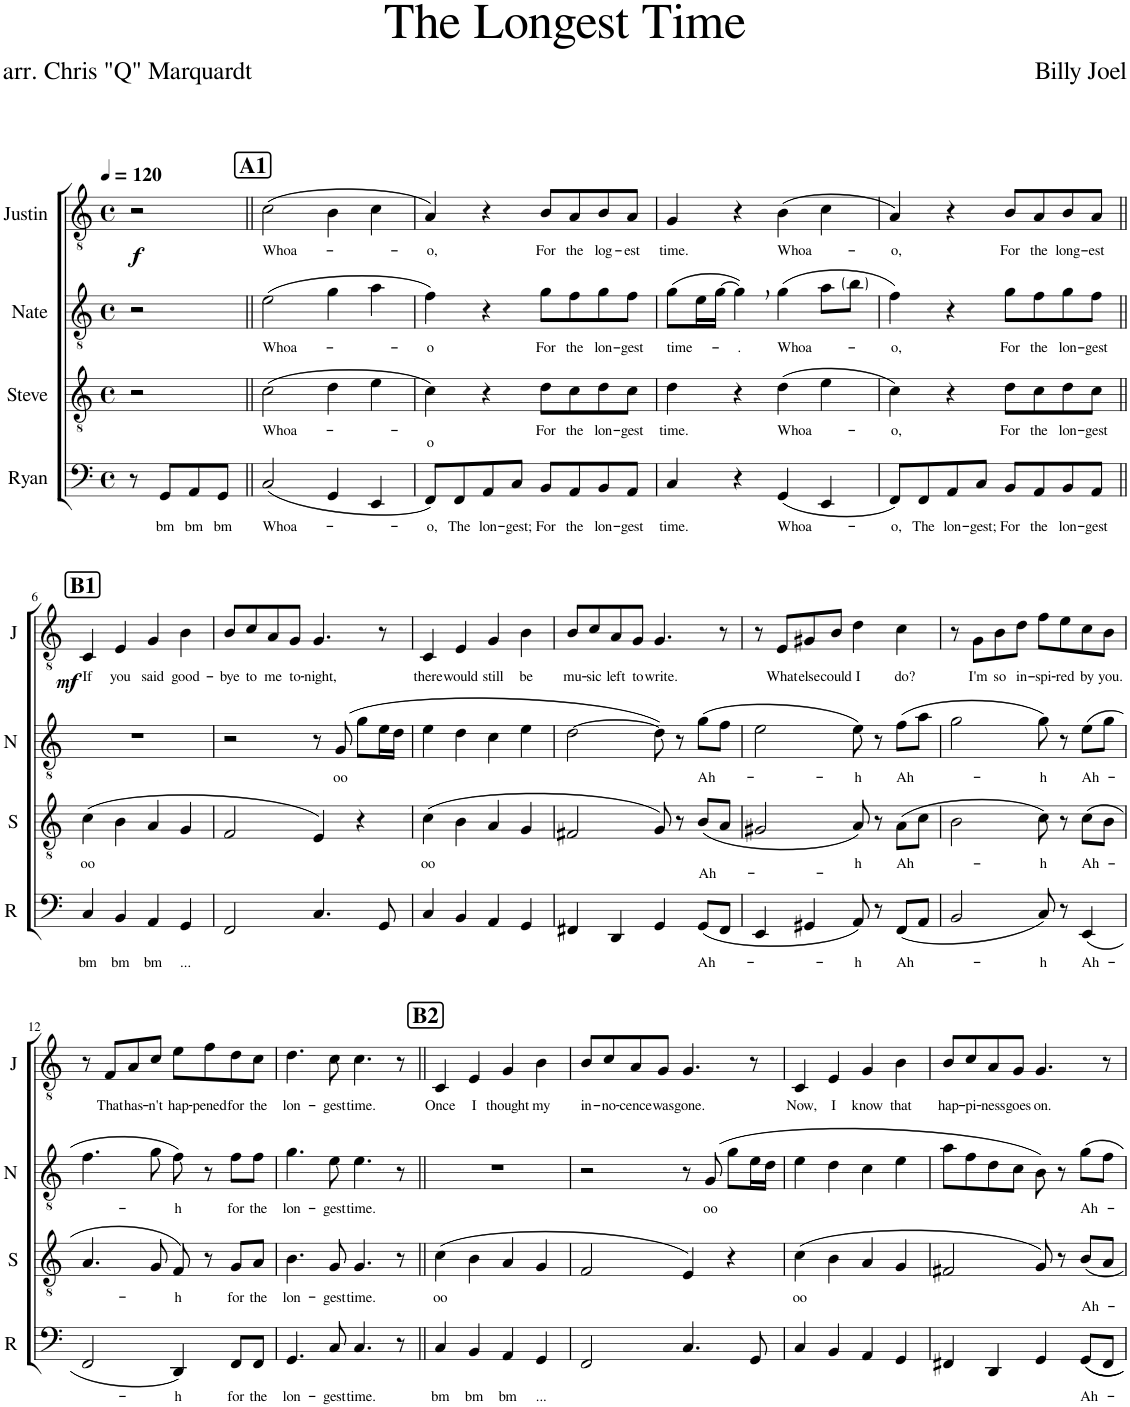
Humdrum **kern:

**kern	**text	**kern	**text	**kern	**text	**kern	**text	**dynam
*part4	*part4	*part3	*part3	*part2	*part2	*part1	*part1	*part1
*staff4	*staff4	*staff3	*staff3	*staff2	*staff2	*staff1	*staff1	*staff1
*I"Ryan	*	*I"Steve	*	*I"Nate	*	*I"Justin	*	*
*I'R	*	*I'S	*	*I'N	*	*I'J	*	*
*clefF4	*	*clefGv2	*	*clefGv2	*	*clefGv2	*	*
*k[]	*	*k[]	*	*k[]	*	*k[]	*	*
*M4/4	*	*M4/4	*	*M4/4	*	*M4/4	*	*
*met(c)	*	*met(c)	*	*met(c)	*	*met(c)	*	*
*MM120	*	*MM120	*	*MM120	*	*MM120	*	*
=1	=1	=1	=1	=1	=1	=1	=1	=1
!	!	!	!	!	!	!	!	!LO:DY:b
8r	.	2r	.	2r	.	2r	.	f
!	!LO:LY:b	!	!	!	!	!	!	!
8GG/L	bm	.	.	.	.	.	.	.
!	!LO:LY:b	!	!	!	!	!	!	!
8AA/	bm	.	.	.	.	.	.	.
!	!LO:LY:b	!	!	!	!	!	!	!
8GG/J	bm	.	.	.	.	.	.	.
!!LO:REH:place=s1:a:B:cj:fs=14:t=A1
=2||	=2||	=2||	=2||	=2||	=2||	=2||	=2||	=2||
!	!LO:LY:b	!	!LO:LY:b	!	!LO:LY:b	!	!LO:LY:b	!
(2C/	Whoa-	(2c\	Whoa-	(2e\	Whoa-	(2c\	Whoa-	.
4GG/	.	4d\	.	4g\	.	4B\	.	.
4EE/	.	4e\	.	4a\	.	4c\	.	.
=3	=3	=3	=3	=3	=3	=3	=3	=3
!	!LO:LY:b	!	!LO:LY:b	!	!LO:LY:b	!	!LO:LY:b	!
8FF/L)	-o,	4c\)	-o	4f\)	-o	4A/)	-o,	.
!	!LO:LY:b	!	!	!	!	!	!	!
8FF/	The	.	.	.	.	.	.	.
!	!LO:LY:b	!	!	!	!	!	!	!
8AA/	lon-	4r	.	4r	.	4r	.	.
!	!LO:LY:b	!	!	!	!	!	!	!
8C/J	-gest;	.	.	.	.	.	.	.
!	!LO:LY:b	!	!LO:LY:b	!	!LO:LY:b	!	!LO:LY:b	!
8BB/L	For	8d\L	For	8g\L	For	8B/L	For	.
!	!LO:LY:b	!	!LO:LY:b	!	!LO:LY:b	!	!LO:LY:b	!
8AA/	the	8c\	the	8f\	the	8A/	the	.
!	!LO:LY:b	!	!LO:LY:b	!	!LO:LY:b	!	!LO:LY:b	!
8BB/	lon-	8d\	lon-	8g\	lon-	8B/	log-	.
!	!LO:LY:b	!	!LO:LY:b	!	!LO:LY:b	!	!LO:LY:b	!
8AA/J	-gest	8c\J	-gest	8f\J	-gest	8A/J	-est	.
=4	=4	=4	=4	=4	=4	=4	=4	=4
!	!LO:LY:b	!	!LO:LY:b	!	!LO:LY:b	!	!LO:LY:b	!
4C/	time.	4d\	time.	(8g\L	time-	4G/	time.	.
.	.	.	.	16e\L	.	.	.	.
.	.	.	.	[16g\JJ	.	.	.	.
!	!	!	!	!	!LO:LY:b	!	!	!
4r	.	4r	.	4g,\])	-.	4r	.	.
!	!LO:LY:b	!	!LO:LY:b	!	!LO:LY:b	!	!LO:LY:b	!
(4GG/	Whoa-	(4d\	Whoa-	(4g\	Whoa-	(4B\	Whoa-	.
4EE/	.	4e\	.	8a\L	.	4c\	.	.
.	.	.	.	8b\J	.	.	.	.
=5	=5	=5	=5	=5	=5	=5	=5	=5
!	!LO:LY:b	!	!LO:LY:b	!	!LO:LY:b	!	!LO:LY:b	!
8FF/L)	-o,	4c\)	-o,	4f\)	-o,	4A/)	-o,	.
!	!LO:LY:b	!	!	!	!	!	!	!
8FF/	The	.	.	.	.	.	.	.
!	!LO:LY:b	!	!	!	!	!	!	!
8AA/	lon-	4r	.	4r	.	4r	.	.
!	!LO:LY:b	!	!	!	!	!	!	!
8C/J	-gest;	.	.	.	.	.	.	.
!	!LO:LY:b	!	!LO:LY:b	!	!LO:LY:b	!	!LO:LY:b	!
8BB/L	For	8d\L	For	8g\L	For	8B/L	For	.
!	!LO:LY:b	!	!LO:LY:b	!	!LO:LY:b	!	!LO:LY:b	!
8AA/	the	8c\	the	8f\	the	8A/	the	.
!	!LO:LY:b	!	!LO:LY:b	!	!LO:LY:b	!	!LO:LY:b	!
8BB/	lon-	8d\	lon-	8g\	lon-	8B/	long-	.
!	!LO:LY:b	!	!LO:LY:b	!	!LO:LY:b	!	!LO:LY:b	!
8AA/J	-gest	8c\J	-gest	8f\J	-gest	8A/J	-est	.
!!LO:LB:g=z
!!LO:REH:place=s1:a:B:cj:fs=14:t=B1
=6||	=6||	=6||	=6||	=6||	=6||	=6||	=6||	=6||
!	!LO:LY:b	!	!LO:LY:b	!	!	!	!LO:LY:b	!LO:DY:b
4C/	bm	(4c\	oo	1r	.	4C/	If	mf
!	!LO:LY:b	!	!	!	!	!	!LO:LY:b	!
4BB/	bm	4B\	.	.	.	4E/	you	.
!	!LO:LY:b	!	!	!	!	!	!LO:LY:b	!
4AA/	bm	4A/	.	.	.	4G/	said	.
!	!LO:LY:b	!	!	!	!	!	!LO:LY:b	!
4GG/	...	4G/	.	.	.	4B\	good-	.
=7	=7	=7	=7	=7	=7	=7	=7	=7
!	!	!	!	!	!	!	!LO:LY:b	!
2FF/	.	2F/	.	2r	.	8B/L	-bye	.
!	!	!	!	!	!	!	!LO:LY:b	!
.	.	.	.	.	.	8c/	to	.
!	!	!	!	!	!	!	!LO:LY:b	!
.	.	.	.	.	.	8A/	me	.
!	!	!	!	!	!	!	!LO:LY:b	!
.	.	.	.	.	.	8G/J	to-	.
!	!	!	!	!	!	!	!LO:LY:b	!
4.C/	.	4E/)	.	8r	.	4.G/	-night,	.
!	!	!	!	!	!LO:LY:b	!	!	!
.	.	.	.	(8G/	oo	.	.	.
.	.	4r	.	8g\L	.	.	.	.
8GG/	.	.	.	16e\L	.	8r	.	.
.	.	.	.	16d\JJ	.	.	.	.
=8	=8	=8	=8	=8	=8	=8	=8	=8
!	!	!	!LO:LY:b	!	!	!	!LO:LY:b	!
4C/	.	(4c\	oo	4e\	.	4C/	there	.
!	!	!	!	!	!	!	!LO:LY:b	!
4BB/	.	4B\	.	4d\	.	4E/	would	.
!	!	!	!	!	!	!	!LO:LY:b	!
4AA/	.	4A/	.	4c\	.	4G/	still	.
!	!	!	!	!	!	!	!LO:LY:b	!
4GG/	.	4G/	.	4e\	.	4B\	be	.
=9	=9	=9	=9	=9	=9	=9	=9	=9
!	!	!	!	!	!	!	!LO:LY:b	!
4FF#X/	.	2F#X/	.	[2d\	.	8B/L	mu-	.
!	!	!	!	!	!	!	!LO:LY:b	!
.	.	.	.	.	.	8c/	-sic	.
!	!	!	!	!	!	!	!LO:LY:b	!
4DD/	.	.	.	.	.	8A/	left	.
!	!	!	!	!	!	!	!LO:LY:b	!
.	.	.	.	.	.	8G/J	to	.
!	!	!	!	!	!	!	!LO:LY:b	!
4GG/	.	8G/)	.	8d\])	.	4.G/	write.	.
.	.	8r	.	8r	.	.	.	.
!	!LO:LY:b	!	!LO:LY:b	!	!LO:LY:b	!	!	!
(8GG/L	Ah-	(8B/L	Ah-	(8g\L	Ah-	.	.	.
8FF#/J	.	8A/J	.	8f\J	.	8r	.	.
=10	=10	=10	=10	=10	=10	=10	=10	=10
4EE/	.	2G#X/	.	2e\	.	8r	.	.
!	!	!	!	!	!	!	!LO:LY:b	!
.	.	.	.	.	.	8E/L	What	.
!	!	!	!	!	!	!	!LO:LY:b	!
4GG#X/	.	.	.	.	.	8G#X/	else	.
!	!	!	!	!	!	!	!LO:LY:b	!
.	.	.	.	.	.	8B/J	could	.
!	!LO:LY:b	!	!LO:LY:b	!	!LO:LY:b	!	!LO:LY:b	!
8AA/)	-h	8A/)	-h	8e\)	-h	4d\	I	.
8r	.	8r	.	8r	.	.	.	.
!	!LO:LY:b	!	!LO:LY:b	!	!LO:LY:b	!	!LO:LY:b	!
(8FF/L	Ah-	(8A\L	Ah-	(8f\L	Ah-	4c\	do?	.
8AA/J	.	8c\J	.	8a\J	.	.	.	.
=11	=11	=11	=11	=11	=11	=11	=11	=11
2BB/	.	2B\	.	2g\	.	8r	.	.
!	!	!	!	!	!	!	!LO:LY:b	!
.	.	.	.	.	.	8G\L	I'm	.
!	!	!	!	!	!	!	!LO:LY:b	!
.	.	.	.	.	.	8B\	so	.
!	!	!	!	!	!	!	!LO:LY:b	!
.	.	.	.	.	.	8d\J	in-	.
!	!LO:LY:b	!	!LO:LY:b	!	!LO:LY:b	!	!LO:LY:b	!
8C/)	-h	8c\)	-h	8g\)	-h	8f\L	-spi-	.
!	!	!	!	!	!	!	!LO:LY:b	!
8r	.	8r	.	8r	.	8e\	-red	.
!	!LO:LY:b	!	!LO:LY:b	!	!LO:LY:b	!	!LO:LY:b	!
(4EE/	Ah-	(8c\L	Ah-	(8e\L	Ah-	8c\	by	.
!	!	!	!	!	!	!	!LO:LY:b	!
.	.	8B\J	.	8g\J	.	8B\J	you.	.
!!LO:LB:g=z
=12	=12	=12	=12	=12	=12	=12	=12	=12
2FF/	.	4.A/	.	4.f\	.	8r	.	.
!	!	!	!	!	!	!	!LO:LY:b	!
.	.	.	.	.	.	8F/L	That	.
!	!	!	!	!	!	!	!LO:LY:b	!
.	.	.	.	.	.	8A/	has-	.
!	!	!	!	!	!	!	!LO:LY:b	!
.	.	8G/	.	8g\	.	8c/J	-n't	.
!	!LO:LY:b	!	!LO:LY:b	!	!LO:LY:b	!	!LO:LY:b	!
4DD/)	-h	8F/)	-h	8f\)	-h	8e\L	hap-	.
!	!	!	!	!	!	!	!LO:LY:b	!
.	.	8r	.	8r	.	8f\	-pened	.
!	!LO:LY:b	!	!LO:LY:b	!	!LO:LY:b	!	!LO:LY:b	!
8FF/L	for	8G/L	for	8f\L	for	8d\	for	.
!	!LO:LY:b	!	!LO:LY:b	!	!LO:LY:b	!	!LO:LY:b	!
8FF/J	the	8A/J	the	8f\J	the	8c\J	the	.
=13	=13	=13	=13	=13	=13	=13	=13	=13
!	!LO:LY:b	!	!LO:LY:b	!	!LO:LY:b	!	!LO:LY:b	!
4.GG/	lon-	4.B\	lon-	4.g\	lon-	4.d\	lon-	.
!	!LO:LY:b	!	!LO:LY:b	!	!LO:LY:b	!	!LO:LY:b	!
8C/	-gest	8G/	-gest	8e\	-gest	8c\	-gest	.
!	!LO:LY:b	!	!LO:LY:b	!	!LO:LY:b	!	!LO:LY:b	!
4.C/	time.	4.G/	time.	4.e\	time.	4.c\	time.	.
8r	.	8r	.	8r	.	8r	.	.
!!LO:REH:place=s1:a:B:cj:fs=14:t=B2
=14||	=14||	=14||	=14||	=14||	=14||	=14||	=14||	=14||
!	!LO:LY:b	!	!LO:LY:b	!	!	!	!LO:LY:b	!
4C/	bm	(4c\	oo	1r	.	4C/	Once	.
!	!LO:LY:b	!	!	!	!	!	!LO:LY:b	!
4BB/	bm	4B\	.	.	.	4E/	I	.
!	!LO:LY:b	!	!	!	!	!	!LO:LY:b	!
4AA/	bm	4A/	.	.	.	4G/	thought	.
!	!LO:LY:b	!	!	!	!	!	!LO:LY:b	!
4GG/	...	4G/	.	.	.	4B\	my	.
=15	=15	=15	=15	=15	=15	=15	=15	=15
!	!	!	!	!	!	!	!LO:LY:b	!
2FF/	.	2F/	.	2r	.	8B/L	in-	.
!	!	!	!	!	!	!	!LO:LY:b	!
.	.	.	.	.	.	8c/	-no-	.
!	!	!	!	!	!	!	!LO:LY:b	!
.	.	.	.	.	.	8A/	-cence	.
!	!	!	!	!	!	!	!LO:LY:b	!
.	.	.	.	.	.	8G/J	was	.
!	!	!	!	!	!	!	!LO:LY:b	!
4.C/	.	4E/)	.	8r	.	4.G/	gone.	.
!	!	!	!	!	!LO:LY:b	!	!	!
.	.	.	.	(8G/	oo	.	.	.
.	.	4r	.	8g\L	.	.	.	.
8GG/	.	.	.	16e\L	.	8r	.	.
.	.	.	.	16d\JJ	.	.	.	.
=16	=16	=16	=16	=16	=16	=16	=16	=16
!	!	!	!LO:LY:b	!	!	!	!LO:LY:b	!
4C/	.	(4c\	oo	4e\	.	4C/	Now,	.
!	!	!	!	!	!	!	!LO:LY:b	!
4BB/	.	4B\	.	4d\	.	4E/	I	.
!	!	!	!	!	!	!	!LO:LY:b	!
4AA/	.	4A/	.	4c\	.	4G/	know	.
!	!	!	!	!	!	!	!LO:LY:b	!
4GG/	.	4G/	.	4e\	.	4B\	that	.
=17	=17	=17	=17	=17	=17	=17	=17	=17
!	!	!	!	!	!	!	!LO:LY:b	!
4FF#X/	.	2F#X/	.	8a\L	.	8B/L	hap-	.
!	!	!	!	!	!	!	!LO:LY:b	!
.	.	.	.	8f\	.	8c/	-pi-	.
!	!	!	!	!	!	!	!LO:LY:b	!
4DD/	.	.	.	8d\	.	8A/	-ness	.
!	!	!	!	!	!	!	!LO:LY:b	!
.	.	.	.	8c\J	.	8G/J	goes	.
!	!	!	!	!	!	!	!LO:LY:b	!
4GG/	.	8G/)	.	8B\)	.	4.G/	on.	.
.	.	8r	.	8r	.	.	.	.
!	!LO:LY:b	!	!LO:LY:b	!	!LO:LY:b	!	!	!
8GG/L	Ah-	8B/L	Ah-	8g\L	Ah-	.	.	.
8FF#/J	.	8A/J	.	8f\J	.	8r	.	.
=	=	=	=	=	=	=	=	=
*-	*-	*-	*-	*-	*-	*-	*-	*-
